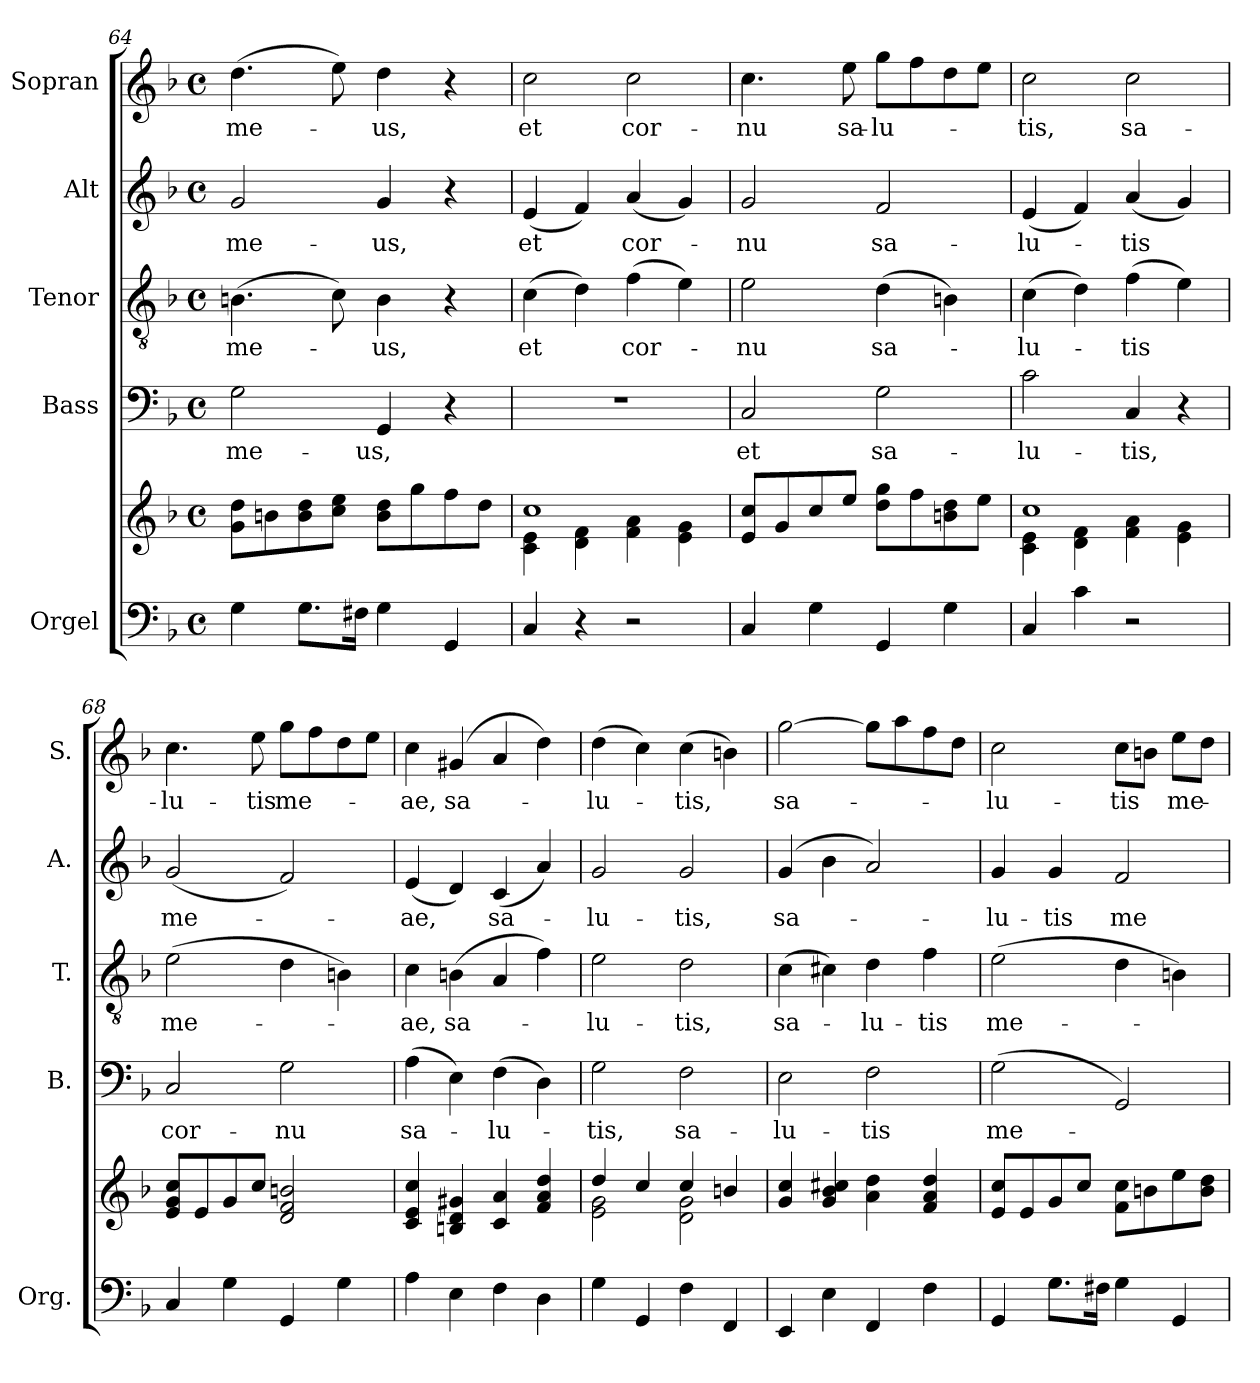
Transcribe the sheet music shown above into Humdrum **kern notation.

**kern	**kern	**kern	**text	**kern	**text	**kern	**text	**kern	**text
*part5	*part5	*part4	*part4	*part3	*part3	*part2	*part2	*part1	*part1
*staff6	*staff5	*staff4	*staff4	*staff3	*staff3	*staff2	*staff2	*staff1	*staff1
*I"Orgel	*	*I"Bass	*	*I"Tenor	*	*I"Alt	*	*I"Sopran	*
*I'Org.	*	*I'B.	*	*I'T.	*	*I'A.	*	*I'S.	*
*clefF4	*clefG2	*clefF4	*	*clefGv2	*	*clefG2	*	*clefG2	*
*k[b-]	*k[b-]	*k[b-]	*	*k[b-]	*	*k[b-]	*	*k[b-]	*
*F:	*F:	*F:	*	*F:	*	*F:	*	*F:	*
*M4/4	*M4/4	*M4/4	*	*M4/4	*	*M4/4	*	*M4/4	*
*met(c)	*met(c)	*met(c)	*	*met(c)	*	*met(c)	*	*met(c)	*
=64	=64	=64	=64	=64	=64	=64	=64	=64	=64
!	!	!	!LO:LY:b	!	!LO:LY:b	!	!LO:LY:b	!	!LO:LY:b
4G\	8g\ 8dd\L	2G\	me-	(>4.Bn\	me-	2g/	me-	(>4.dd\	me-
.	8bn\	.	.	.	.	.	.	.	.
8.G\L	8b\ 8dd\	.	.	.	.	.	.	.	.
.	8cc\ 8ee\J	.	.	8c\)	.	.	.	8ee\)	.
16F#X\Jk	.	.	.	.	.	.	.	.	.
!	!	!	!LO:LY:b	!	!LO:LY:b	!	!LO:LY:b	!	!LO:LY:b
4G\	8b\ 8dd\L	4GG/	-us,	4B\	-us,	4g/	-us,	4dd\	-us,
.	8gg\	.	.	.	.	.	.	.	.
4GG/	8ff\	4r	.	4r	.	4r	.	4r	.
.	8dd\J	.	.	.	.	.	.	.	.
=65	=65	=65	=65	=65	=65	=65	=65	=65	=65
*	*^	*	*	*	*	*	*	*	*
!	!	!	!	!	!	!LO:LY:b	!	!LO:LY:b	!	!LO:LY:b
4C/	1cc	4c\ 4e\	1r	.	(>4c\	et	(<4e/	et	2cc\	et
4r	.	4d\ 4f\	.	.	4d\)	.	4f/)	.	.	.
!	!	!	!	!	!	!LO:LY:b	!	!LO:LY:b	!	!LO:LY:b
2r	.	4f\ 4a\	.	.	(>4f\	cor-	(<4a/	cor-	2cc\	cor-
.	.	4e\ 4g\	.	.	4e\)	.	4g/)	.	.	.
=66	=66	=66	=66	=66	=66	=66	=66	=66	=66	=66
!	!	!	!	!LO:LY:b	!	!LO:LY:b	!	!LO:LY:b	!	!LO:LY:b
*	*v	*v	*	*	*	*	*	*	*	*
4C/	8e/ 8cc/L	2C/	et	2e\	-nu	2g/	-nu	4.cc\	-nu
.	8g/	.	.	.	.	.	.	.	.
4G\	8cc/	.	.	.	.	.	.	.	.
!	!	!	!	!	!	!	!	!	!LO:LY:b
.	8ee/J	.	.	.	.	.	.	8ee\	sa-
!	!	!	!LO:LY:b	!	!LO:LY:b	!	!LO:LY:b	!	!LO:LY:b
4GG/	8dd\ 8gg\L	2G\	sa-	(>4d\	sa-	2f/	sa-	8gg\L	-lu-
.	8ff\	.	.	.	.	.	.	8ff\	.
4G\	8bn\ 8dd\	.	.	4Bn\)	.	.	.	8dd\	.
.	8ee\J	.	.	.	.	.	.	8ee\J	.
=67	=67	=67	=67	=67	=67	=67	=67	=67	=67
*	*^	*	*	*	*	*	*	*	*
!	!	!	!	!LO:LY:b	!	!LO:LY:b	!	!LO:LY:b	!	!LO:LY:b
4C/	1cc	4c\ 4e\	2c\	-lu-	(>4c\	-lu-	(<4e/	-lu-	2cc\	-tis,
4c\	.	4d\ 4f\	.	.	4d\)	.	4f/)	.	.	.
!	!	!	!	!LO:LY:b	!	!LO:LY:b	!	!LO:LY:b	!	!LO:LY:b
2r	.	4f\ 4a\	4C/	-tis,	(>4f\	-tis	(<4a/	-tis	2cc\	sa-
.	.	4e\ 4g\	4r	.	4e\)	.	4g/)	.	.	.
=68	=68	=68	=68	=68	=68	=68	=68	=68	=68	=68
!	!	!	!	!LO:LY:b	!	!LO:LY:b	!	!LO:LY:b	!	!LO:LY:b
*	*v	*v	*	*	*	*	*	*	*	*
4C/	8e/ 8g/ 8cc/L	2C/	cor-	(>2e\	me-	(<2g/	me-	4.cc\	-lu-
.	8e/	.	.	.	.	.	.	.	.
4G\	8g/	.	.	.	.	.	.	.	.
!	!	!	!	!	!	!	!	!	!LO:LY:b
.	8cc/J	.	.	.	.	.	.	8ee\	-tis
!	!	!	!LO:LY:b	!	!	!	!	!	!LO:LY:b
4GG/	2d/ 2f/ 2bn/	2G\	-nu	4d\	.	2f/)	.	8gg\L	me-
.	.	.	.	.	.	.	.	8ff\	.
4G\	.	.	.	4Bn\)	.	.	.	8dd\	.
.	.	.	.	.	.	.	.	8ee\J	.
!!LO:LB:g=z
=69	=69	=69	=69	=69	=69	=69	=69	=69	=69
!	!	!	!LO:LY:b	!	!LO:LY:b	!	!LO:LY:b	!	!LO:LY:b
4A\	4c/ 4e/ 4cc/	(>4A\	sa-	4c\	-ae,	(<4e/	-ae,	4cc\	-ae,
!	!	!	!	!	!LO:LY:b	!	!	!	!LO:LY:b
4E\	4Bn/ 4d/ 4g#X/	4E\)	.	(>4Bn\	sa-	4d/)	.	(4g#X/	sa-
!	!	!	!LO:LY:b	!	!	!	!LO:LY:b	!	!
4F\	4c/ 4a/	(>4F\	-lu-	4A/	.	(<4c/	sa-	4a/	.
4D\	4f/ 4a/ 4dd/	4D\)	.	4f\)	.	4a/)	.	4dd\)	.
=70	=70	=70	=70	=70	=70	=70	=70	=70	=70
*	*^	*	*	*	*	*	*	*	*
!	!	!	!	!LO:LY:b	!	!LO:LY:b	!	!LO:LY:b	!	!LO:LY:b
4G\	4dd/	2e\ 2g\	2G\	-tis,	2e\	-lu-	2g/	-lu-	(>4dd\	-lu-
4GG/	4cc/	.	.	.	.	.	.	.	4cc\)	.
!	!	!	!	!LO:LY:b	!	!LO:LY:b	!	!LO:LY:b	!	!LO:LY:b
4F\	4cc/	2d\ 2g\	2F\	sa-	2d\	-tis,	2g/	-tis,	(>4cc\	-tis,
4FF/	4bn/	.	.	.	.	.	.	.	4bn\)	.
*	*v	*v	*	*	*	*	*	*	*	*
=71	=71	=71	=71	=71	=71	=71	=71	=71	=71
!	!	!	!LO:LY:b	!	!LO:LY:b	!	!LO:LY:b	!	!LO:LY:b
4EE/	4g/ 4cc/	2E\	-lu-	(>4c\	sa-	(4g/	sa-	[2gg\	sa-
4E\	4g/ 4b-/ 4cc#X/	.	.	4c#X\)	.	4b-\	.	.	.
!	!	!	!LO:LY:b	!	!LO:LY:b	!	!	!	!
4FF/	4a\ 4dd\	2F\	-tis	4d\	-lu-	2a/)	.	8gg\L]	.
.	.	.	.	.	.	.	.	8aa\	.
!	!	!	!	!	!LO:LY:b	!	!	!	!
4F\	4f/ 4a/ 4dd/	.	.	4f\	-tis	.	.	8ff\	.
.	.	.	.	.	.	.	.	8dd\J	.
=72	=72	=72	=72	=72	=72	=72	=72	=72	=72
!	!	!	!LO:LY:b	!	!LO:LY:b	!	!LO:LY:b	!	!LO:LY:b
4GG/	8e/ 8cc/L	(>2G\	me-	(>2e\	me-	4g/	-lu-	2cc\	-lu-
.	8e/	.	.	.	.	.	.	.	.
!	!	!	!	!	!	!	!LO:LY:b	!	!
8.G\L	8g/	.	.	.	.	4g/	-tis	.	.
.	8cc/J	.	.	.	.	.	.	.	.
16F#X\Jk	.	.	.	.	.	.	.	.	.
!	!	!	!	!	!	!	!LO:LY:b	!	!LO:LY:b
4G\	8f\ 8cc\L	2GG/)	.	4d\	.	2f/	me-	8cc\L	-tis
.	8bn\	.	.	.	.	.	.	8bn\J	.
!	!	!	!	!	!	!	!	!	!LO:LY:b
4GG/	8ee\	.	.	4Bn\)	.	.	.	8ee\L	me-
.	8b\ 8dd\J	.	.	.	.	.	.	8dd\J	.
=	=	=	=	=	=	=	=	=	=
*-	*-	*-	*-	*-	*-	*-	*-	*-	*-
